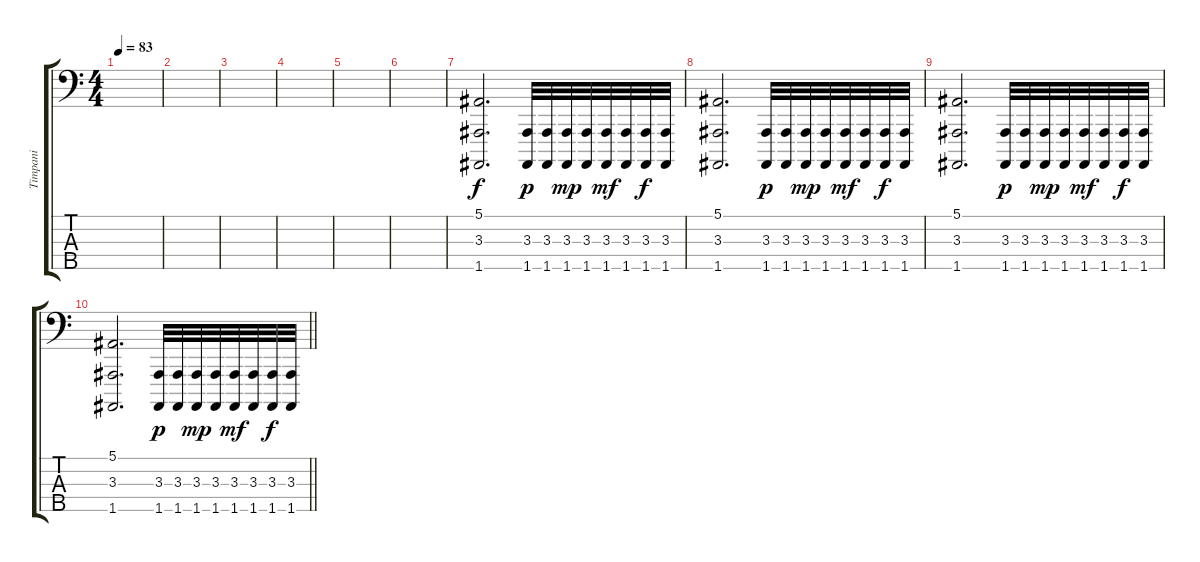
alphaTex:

\track ("Timpani" "Timpani") {instrument timpani}
\staff {score tabs}
\tuning (F2 C2 G1 D1 A0) {hide}
\ts (4 4)
\tempo 83
\clef f4
\ks c
|
|
|
|
|
|
(5.1 3.3 1.5).2{d volume 10} (3.3 1.5).32{dy p} (3.3 1.5).32 (3.3 1.5).32{dy mp} (3.3 1.5).32 (3.3 1.5).32{dy mf} (3.3 1.5).32 (3.3 1.5).32{dy f} (3.3 1.5).32 |
(5.1 3.3 1.5).2{d} (3.3 1.5).32{dy p} (3.3 1.5).32 (3.3 1.5).32{dy mp} (3.3 1.5).32 (3.3 1.5).32{dy mf} (3.3 1.5).32 (3.3 1.5).32{dy f} (3.3 1.5).32 |
(5.1 3.3 1.5).2{d volume 10} (3.3 1.5).32{dy p} (3.3 1.5).32 (3.3 1.5).32{dy mp} (3.3 1.5).32 (3.3 1.5).32{dy mf} (3.3 1.5).32 (3.3 1.5).32{dy f} (3.3 1.5).32 |
\barLineRight lightlight
(5.1 3.3 1.5).2{d} (3.3 1.5).32{dy p} (3.3 1.5).32 (3.3 1.5).32{dy mp} (3.3 1.5).32 (3.3 1.5).32{dy mf} (3.3 1.5).32 (3.3 1.5).32{dy f} (3.3 1.5).32
